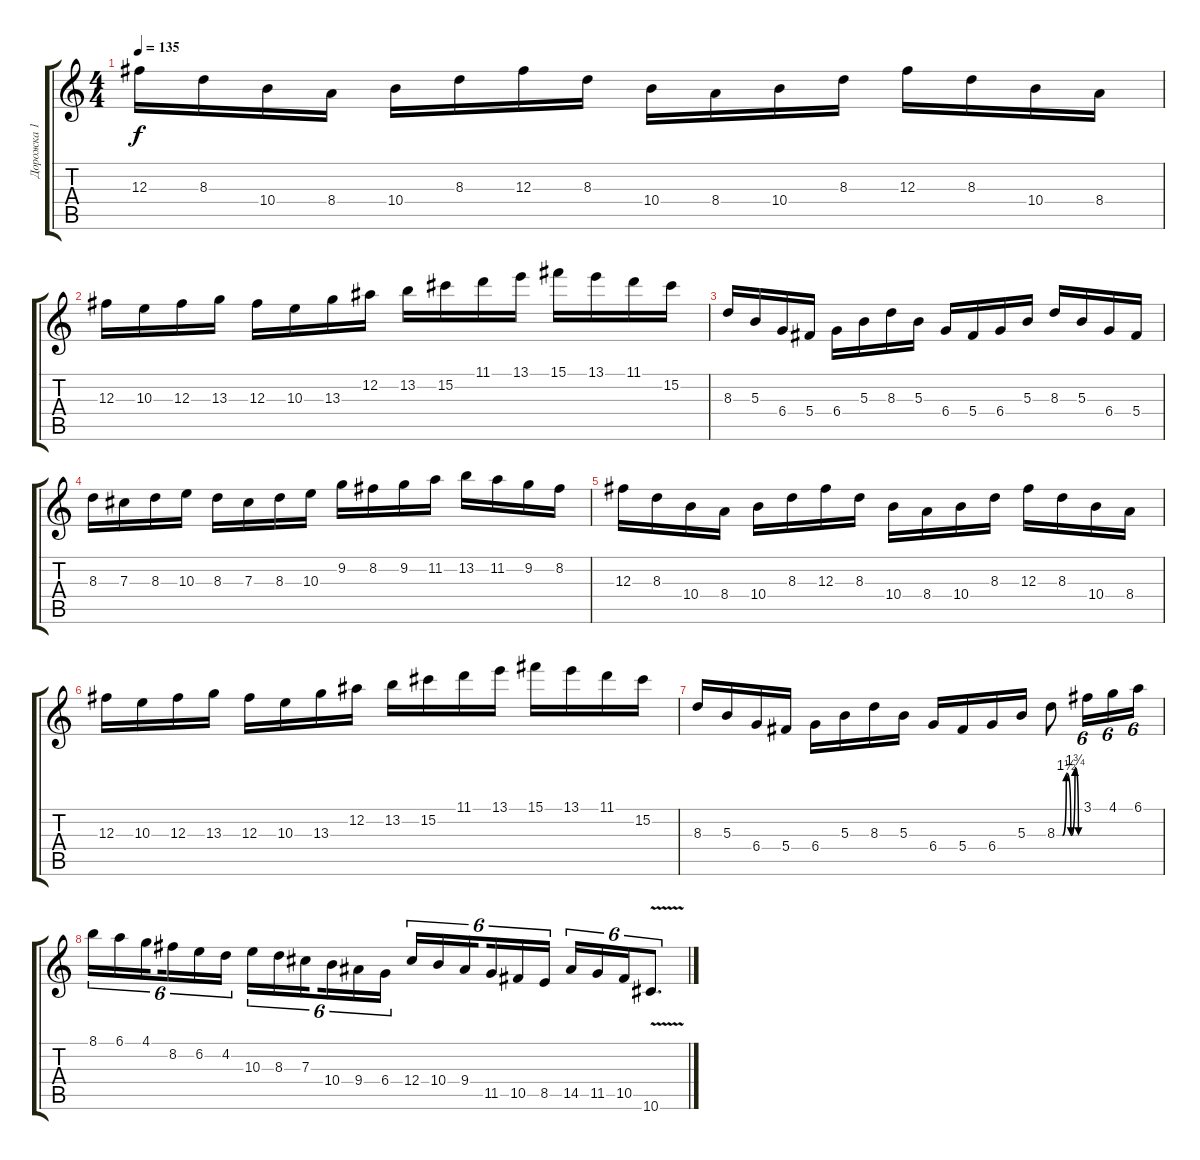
\track ("Дорожка 1" "Дорожка 1") {instrument distortionguitar}
\staff {score tabs}
\tuning (Eb4 Bb3 Gb3 Db3 Ab2 Eb2) {hide}
\ts (4 4)
\tempo 135
\clef g2
\ks c
12.3.16{dy f} 8.3.16 10.4.16 8.4.16 10.4.16 8.3.16 12.3.16 8.3.16 10.4.16 8.4.16 10.4.16 8.3.16 12.3.16 8.3.16 10.4.16 8.4.16 |
12.3.16 10.3.16 12.3.16 13.3.16 12.3.16 10.3.16 13.3.16 12.2.16 13.2.16 15.2.16 11.1.16 13.1.16 15.1.16 13.1.16 11.1.16 15.2.16 |
8.3.16 5.3.16 6.4.16 5.4.16 6.4.16 5.3.16 8.3.16 5.3.16 6.4.16 5.4.16 6.4.16 5.3.16 8.3.16 5.3.16 6.4.16 5.4.16 |
8.3.16 7.3.16 8.3.16 10.3.16 8.3.16 7.3.16 8.3.16 10.3.16 9.2.16 8.2.16 9.2.16 11.2.16 13.2.16 11.2.16 9.2.16 8.2.16 |
12.3.16 8.3.16 10.4.16 8.4.16 10.4.16 8.3.16 12.3.16 8.3.16 10.4.16 8.4.16 10.4.16 8.3.16 12.3.16 8.3.16 10.4.16 8.4.16 |
12.3.16 10.3.16 12.3.16 13.3.16 12.3.16 10.3.16 13.3.16 12.2.16 13.2.16 15.2.16 11.1.16 13.1.16 15.1.16 13.1.16 11.1.16 15.2.16 |
8.3.16 5.3.16 6.4.16 5.4.16 6.4.16 5.3.16 8.3.16 5.3.16 6.4.16 5.4.16 6.4.16 5.3.16 8.3{be (custom 0 0 15 0 25 6 37 0 48 7 57 0 60 0)}.8 3.1.16{tu (6 4)} 4.1.16{tu (6 4)} 6.1.16{tu (6 4)} |
8.1.16{tu (6 4)} 6.1.16{tu (6 4)} 4.1.16{tu (6 4) beam splitsecondary} 8.2.16{tu (6 4)} 6.2.16{tu (6 4)} 4.2.16{tu (6 4)} 10.3.16{tu (6 4)} 8.3.16{tu (6 4)} 7.3.16{tu (6 4) beam splitsecondary} 10.4.16{tu (6 4)} 9.4.16{tu (6 4)} 6.4.16{tu (6 4)} 12.4.16{tu (6 4)} 10.4.16{tu (6 4)} 9.4.16{tu (6 4) beam splitsecondary} 11.5.16{tu (6 4)} 10.5.16{tu (6 4)} 8.5.16{tu (6 4)} 14.5.16{tu (6 4)} 11.5.16{tu (6 4)} 10.5.16{tu (6 4)} 10.6{v}.8{d tu (6 4)}
